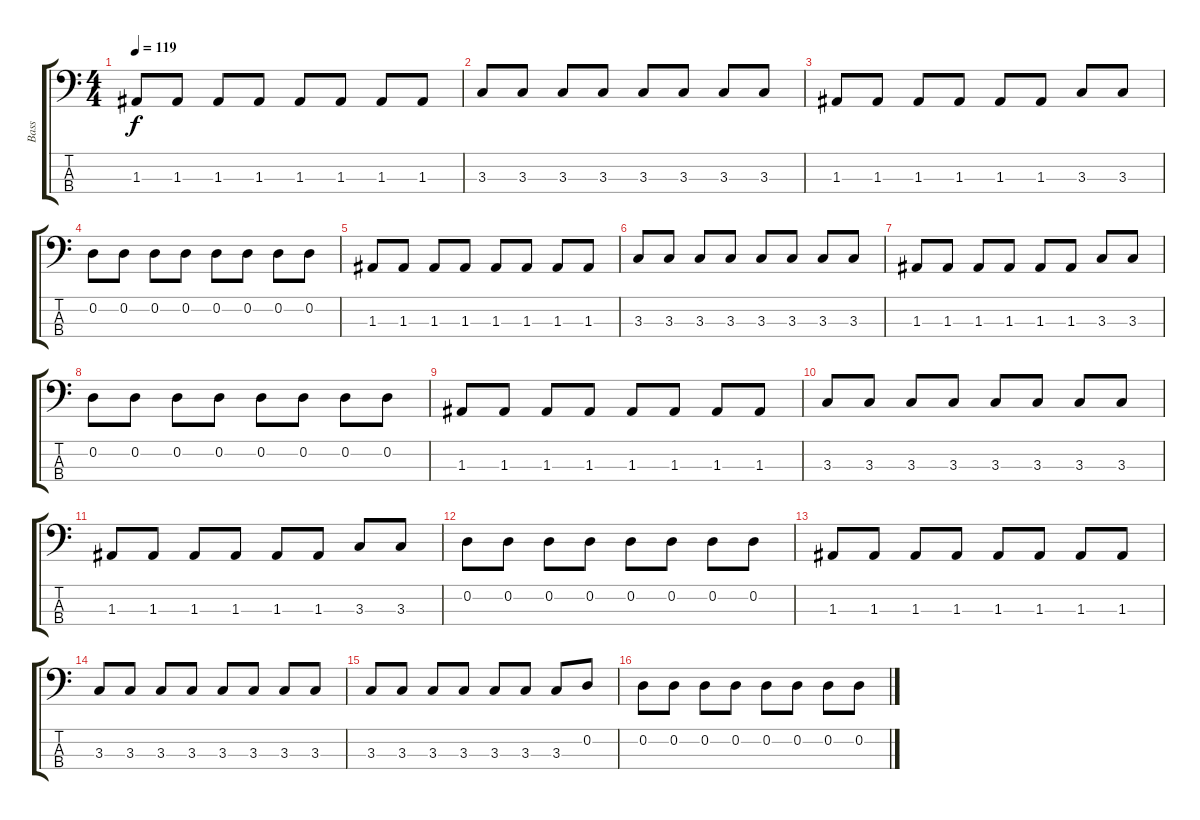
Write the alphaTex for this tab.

\track ("Bass" "Bass") {instrument electricbassfinger}
\staff {score tabs}
\tuning (G2 D2 A1 E1) {hide}
\ts (4 4)
\tempo 119
\clef f4
\ks c
1.3.8{dy f} 1.3.8 1.3.8 1.3.8 1.3.8 1.3.8 1.3.8 1.3.8 |
3.3.8 3.3.8 3.3.8 3.3.8 3.3.8 3.3.8 3.3.8 3.3.8 |
1.3.8 1.3.8 1.3.8 1.3.8 1.3.8 1.3.8 3.3.8 3.3.8 |
0.2.8 0.2.8 0.2.8 0.2.8 0.2.8 0.2.8 0.2.8 0.2.8 |
1.3.8 1.3.8 1.3.8 1.3.8 1.3.8 1.3.8 1.3.8 1.3.8 |
3.3.8 3.3.8 3.3.8 3.3.8 3.3.8 3.3.8 3.3.8 3.3.8 |
1.3.8 1.3.8 1.3.8 1.3.8 1.3.8 1.3.8 3.3.8 3.3.8 |
0.2.8 0.2.8 0.2.8 0.2.8 0.2.8 0.2.8 0.2.8 0.2.8 |
1.3.8 1.3.8 1.3.8 1.3.8 1.3.8 1.3.8 1.3.8 1.3.8 |
3.3.8 3.3.8 3.3.8 3.3.8 3.3.8 3.3.8 3.3.8 3.3.8 |
1.3.8 1.3.8 1.3.8 1.3.8 1.3.8 1.3.8 3.3.8 3.3.8 |
0.2.8 0.2.8 0.2.8 0.2.8 0.2.8 0.2.8 0.2.8 0.2.8 |
1.3.8 1.3.8 1.3.8 1.3.8 1.3.8 1.3.8 1.3.8 1.3.8 |
3.3.8 3.3.8 3.3.8 3.3.8 3.3.8 3.3.8 3.3.8 3.3.8 |
3.3.8 3.3.8 3.3.8 3.3.8 3.3.8 3.3.8 3.3.8 0.2.8 |
0.2.8 0.2.8 0.2.8 0.2.8 0.2.8 0.2.8 0.2.8 0.2.8
